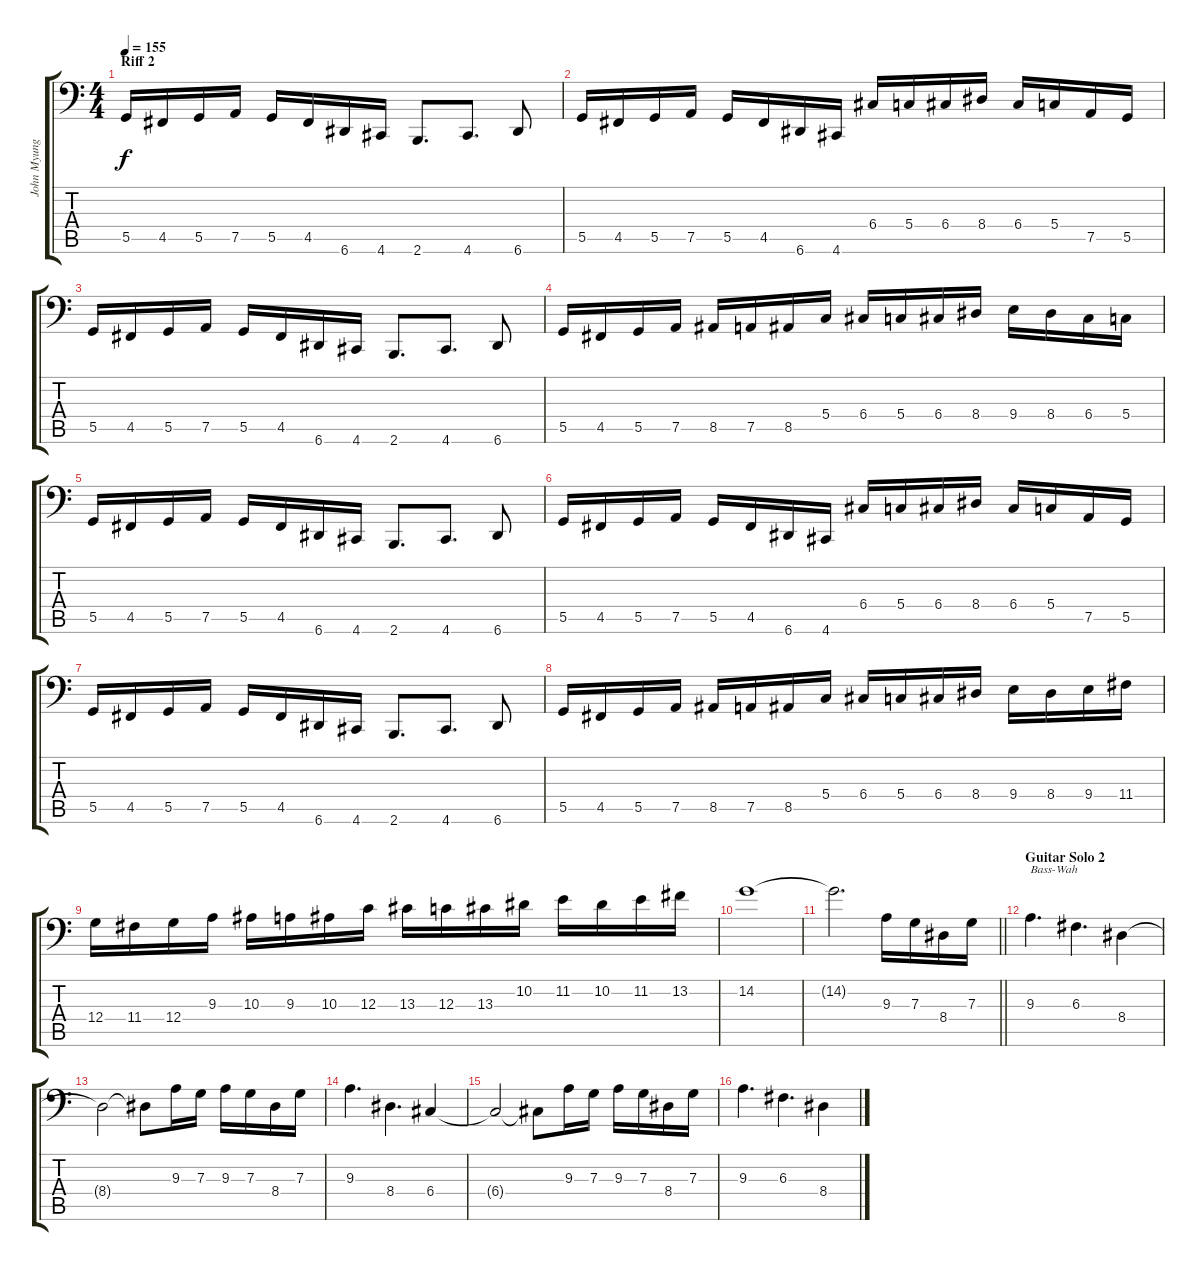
\track ("John Myung" "John Myung") {instrument electricbassfinger}
\staff {score tabs}
\tuning (Bb2 F2 C2 G1 D1 A0) {hide}
\ts (4 4)
\section ("" "Riff 2")
\tempo 155
\clef f4
\ks c
5.5.16{dy f instrument electricbassfinger} 4.5.16 5.5.16 7.5.16 5.5.16 4.5.16 6.6.16 4.6.16 2.6.8{d} 4.6.8{d} 6.6.8 |
5.5.16 4.5.16 5.5.16 7.5.16 5.5.16 4.5.16 6.6.16 4.6.16 6.4.16 5.4.16 6.4.16 8.4.16 6.4.16 5.4.16 7.5.16 5.5.16 |
5.5.16 4.5.16 5.5.16 7.5.16 5.5.16 4.5.16 6.6.16 4.6.16 2.6.8{d} 4.6.8{d} 6.6.8 |
5.5.16 4.5.16 5.5.16 7.5.16 8.5.16 7.5.16 8.5.16 5.4.16 6.4.16 5.4.16 6.4.16 8.4.16 9.4.16 8.4.16 6.4.16 5.4.16 |
5.5.16 4.5.16 5.5.16 7.5.16 5.5.16 4.5.16 6.6.16 4.6.16 2.6.8{d} 4.6.8{d} 6.6.8 |
5.5.16 4.5.16 5.5.16 7.5.16 5.5.16 4.5.16 6.6.16 4.6.16 6.4.16 5.4.16 6.4.16 8.4.16 6.4.16 5.4.16 7.5.16 5.5.16 |
5.5.16 4.5.16 5.5.16 7.5.16 5.5.16 4.5.16 6.6.16 4.6.16 2.6.8{d} 4.6.8{d} 6.6.8 |
5.5.16 4.5.16 5.5.16 7.5.16 8.5.16 7.5.16 8.5.16 5.4.16 6.4.16 5.4.16 6.4.16 8.4.16 9.4.16 8.4.16 9.4.16 11.4.16 |
12.4.16 11.4.16 12.4.16 9.3.16 10.3.16 9.3.16 10.3.16 12.3.16 13.3.16 12.3.16 13.3.16 10.2.16 11.2.16 10.2.16 11.2.16 13.2.16 |
14.2.1 |
\barLineRight lightlight
14.2{t}.2{d} 9.3.16 7.3.16 8.4.16 7.3.16 |
\section ("" "Guitar Solo 2")
9.3.4{d txt "Bass-Wah" instrument synthbass2} 6.3.4{d} 8.4.4 |
8.4{t}.2 8.4{t}.8 9.3.16 7.3.16 9.3.16 7.3.16 8.4.16 7.3.16 |
9.3.4{d} 8.4.4{d} 6.4.4 |
6.4{t}.2 6.4{t}.8 9.3.16 7.3.16 9.3.16 7.3.16 8.4.16 7.3.16 |
9.3.4{d} 6.3.4{d} 8.4.4
